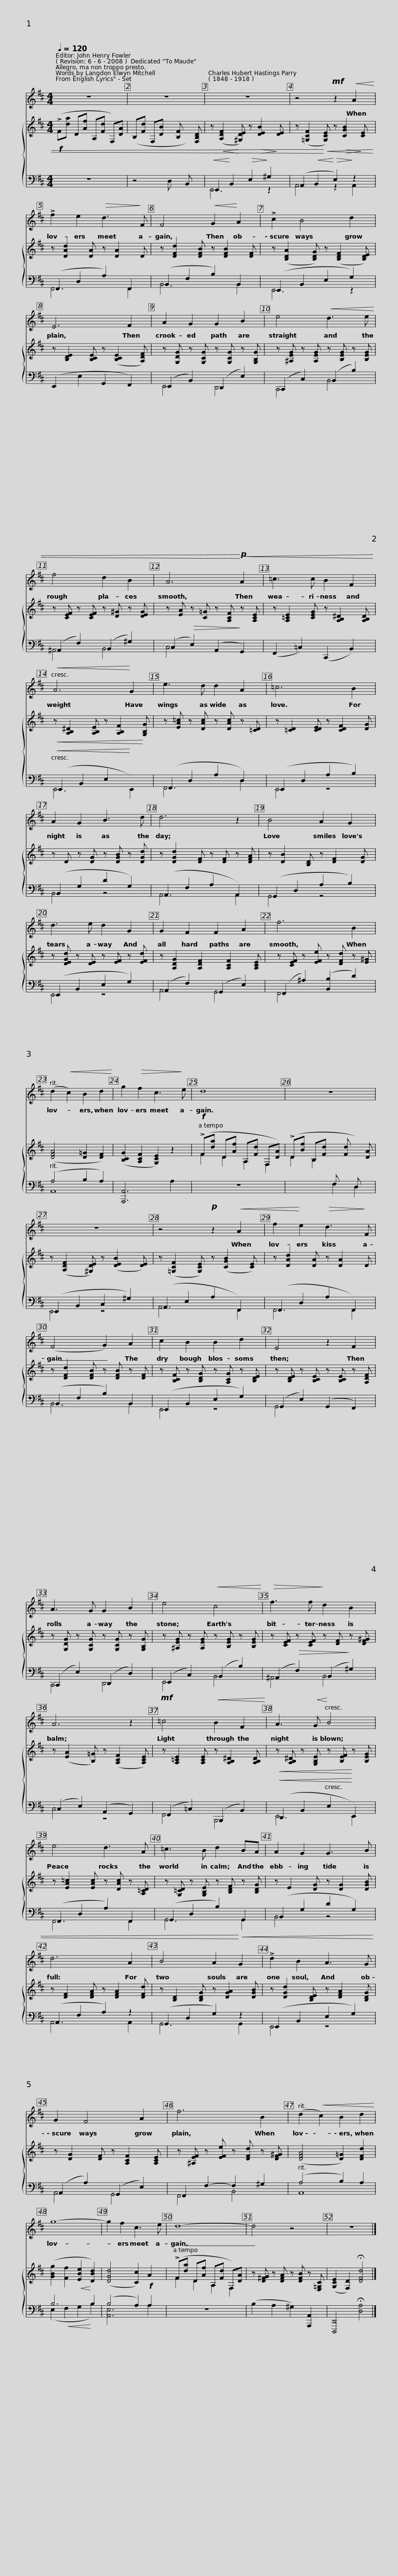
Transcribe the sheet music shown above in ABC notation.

X:1
%%score 1 { ( 2 3 ) ( 4 5 ) }
L:1/8
Q:1/4=120
M:4/4
I:linebreak $
K:D
V:1 treble
V:2 treble
V:3 treble
V:4 bass
V:5 bass
V:1
 z8 | z8 | z8 |$ z4!mf! z2!<(! A2!<)! | !>!f2 e2!>(! d3!>)! F | %5
 F4!<(! G2!<)! A2 |$ !>!c2 B4 d2 | E6 F2 | A2 G2 G2 B2 |$ e4!<(! d3 e!<)! | %10
 f4 d2 B2 | A6!p!!<)!!<(! A2 |$ =c3 c B2 F2 |!<(! A6!<)! G2 | e3 d d2 A2 |$ %15
 =c6 B2 | A2 G2 B3 d | d6 z2 |$ B4 A2 G2 | d3 e d2 G2 | %20
 G2 F2 F2 A2 |$ f6 B2 | (d2!<(! c2) B2 d2!<)! | g2!>(! f2 c3!>)! e | d8 |$ %25
 z8 | z8 | z4!p! z2!<(! A2 | f2!<)! e2!>(! d3!>)! F |$ (F4 G2) A2 | %30
 c2 B2 B2 d2 | E4 z2 F2 | A3 G G2 B2 |$ e4!<(! c4!<)! |!>(! f3 f!>)! d2 B2 | %35
 A6 z2 |$!mf! =c4!<(! B2 F2!<)! | A3!<(! G!<)! B4 | e4 d3 A | =c3 B d2 BA |$ %40
 A2 G2 G3 B | d6 A2 | B4 A2!<)!!<(! G2 | !>!d2 B2 A3 G |$ G2 F4 A2 | %45
 f6 B2 | (d2!<(! c2) B2 d2!<)! | g8- |$ g2 f2 c3 e | d8- | %50
 d4 z4 | z8 |] %52
V:2
!f! (!>!F[da] D[Af] A,[Fd] F,)[DA] | (B,[Fd] F,[DB] x [B,F] x) [F,B,D] | z!<(! ([A,DF]2!<)! [^G,DE]) z!>(! [DEB]2!>)! [DE] |$ z ([=G,CF]2!<)!!<(! [G,CE]) z!>(! [CGB]2!>)! [CE] | z [DAd]2 [DA] z [DA]2 D | %5
 z [DFd]2 [DFB] z [DFB]2 [DF] |$ z ([B,DA]2 [B,DG]) z ([B,DF]2 [B,DE]) | z [B,DE]2 [B,CE] z ([B,CE]2 [A,DF]) | z [G,DG] z [G,CG] z [G,CG] z [G,B,G] |$ z [^A,EG] z [A,EG] z [B,EG] z [B,EG] | %10
 z [CEF] z [CEF] z [D^G] z [DEG] | z [EA] z [C=G] z [A,CF] z [A,CE] |$ z [A,=CE]2 [CEG] z [A,B,^D]2 [A,B,D] |!<(! z [A,B,^D]2 [A,B,E] z [A,B,F]2!<)! [G,B,G] | z [EA=c] z [DAc] z [DAc] z [=CD] |$ %15
 z [=CD]2 [CDE] z [CDF]2 [DG] | z D z [DG] z [DGB] z [DGd] | z [DGd]2 [DF] z [DF] z [DFA] |$ z [DB]2 [B,D] z [DF]2 [DG] | z [DEGd] z [DE] z [EF] z [EFd] | %20
 z [A,DG]2 [A,DF]2 [A,CF]2 [A,CE] |$ z [CEF] z [EFe] z [DFd] z [E^G] | ([DFA]4 [D=G]2 [DF]2) | ([B,CG]2 [A,CF]2 [G,CE]2) z2 |!f! (!>!F[da] D[Af] A,[Fd] F,[DA]) |$ %25
 (!>!D[Bf] B,[Fd] x [Fd] x) [DA] | z ([A,DF]2 [^G,DE]) z ([DEB]2 [DE]) | z ([=G,CF]2 [G,CE]) z ([CGB]2 [CE]) | z [DAd]2 [DA] z [DA]2 D |$ z [DFd]2 [DFB] z [DFB] z [DF] | %30
 z [B,CF] z [B,DG] z [A,CG] z [B,DE] | z [B,DE] z [B,CE] z [B,CE] z [A,DF] | z [G,DG] z [G,CG] z [G,CG] z [G,B,G] |$ z [^A,EG] z [A,EG] z [B,EG] z [B,EG] | z [CEF] z [CEF] z [DF] z [DF^G] | %35
 z ([EA]2 [B,=G]) z ([A,CF]2 [A,CE]) |$ z [A,=CE]2 [A,CE] z [A,B,^D]2 [A,B,D] |!<(! z [A,B,^D] z [G,B,E] z [B,EF]!<)! z [B,EG] | z [EA=c]2 [EAc] z [DAc] z [A,=CD] | z [G,=CD] z [G,B,E] z [B,DF] z [B,DG] |$ %40
 z E2 [DG] z [DG]2 [DGB] | z [DF]2 [DFA] z [DFA]2 [DFd] | z [B,D]2 [B,DG] z [DGA]2 [DGB] | z [DGd]2 [B,DE] z [DFA]2 [B,DG] |$ z [DG]2 [DF] z [A,CF]2 [A,CE] | %45
 z [^A,EF] z [EFe] z [DFd] z [DF^G] | ([DFA]4 [D=G]2) [DFd]2 | ([GBg]2 [Ff]2!<(! [EBe]2!<)! [DBd]2) |$ ([DGd]4 [Cc]2)!f! A2 | (!>!F[da] D[Af] A,[Fd] F,)[DA] | %50
 z [D^FG] z [DFA] z [DFB] z [E,=G,C] | ([G,CE]2 [F,D]2) !fermata![DFd]4 |] %52
V:3
 x8 | x8 | x8 |$ x8 | x8 | %5
 x8 |$ x8 | x8 | x8 |$ x8 | %10
 x8 | x8 |$ x8 | x8 | x8 |$ %15
 x8 | x8 | x8 |$ x8 | x8 | %20
 x8 |$ x8 | x8 | x8 | F2 D2 A,2 F,2 |$ %25
 D2 B,2 x4 | x8 | x8 | x8 |$ x8 | %30
 x8 | x8 | x8 |$ x8 | x8 | %35
 x8 |$ x8 | x8 | x8 | x8 |$ %40
 x8 | x8 | x8 | x8 |$ x8 | %45
 x8 | x8 | x8 |$ x8 | F2 D2 A,2 F,2 | %50
 x8 | x8 |] %52
V:4
 z8 | z4 D, x B,, x |!<(! E,,2!<)! B,,2!>(! E,2!>)! ^G,2 |$ (A,,2!<(! B,,2!<)!!>(! E,2)!>)! z2 | (F,,2 D,2 A,2) F,,2 | %5
 (B,,2 F,2 B,2) B,,2 |$ (E,,2 B,,2 E,2 G,2) | (E,,2 E,2 G,,2 F,,2) | (E,,2 B,,2) (D,,2 E,2) |$ (C,,2 C,2) (B,,2 B,2) | %10
 (^A,,2 F,2) (B,,2 ^G,2) | (C,2!>(! E,2) (A,,2!>)! G,,2) |$ (F,,2 =C,2) (C,,2 B,,2) |!<(! (E,,2 B,,2 E,2!<)! x2) | (F,,2 D,2 A,2 D,2) |$ %15
 (E,,2 D,2 A,2 B,2) | (B,,2 G,2 D2 G,2) | (A,,2 F,2 A,2 A,,2) |$ (G,,2 D,2 A,2 B,2) | (E,,2 B,,2 E,2 G,2) | %20
 (A,,2 F,2) (G,,2 E,2) |$ (F,,2 ^A,2) ([B,,B,]2 D2) | (A,4 B,2 A,2) | [A,,,A,,]6 A,2 | z8 |$ %25
 x4 F, x D, x | (E,,2 B,,2 C,2 ^G,2) | (A,,2 E,2 A,2 F,,2) | (F,,2 D,2 A,2 F,,2) |$ (B,,2 F,2 B,2) B,,2 | %30
 (E,,2 B,,2 E,2 G,2) | (G,,2 E,2) (G,,2 F,,2) | (C,,2 E,2) (D,,2 D,2) |$ (E,,2 C,2) (B,,2 B,2) | (^A,,2!>(! F,2) (B,,2!>)! ^G,2) | %35
 (C,2 E,2) (A,,2 G,,2) |$ (F,,2 =C,2) (B,,,2 B,,2) |!<(! (D,,2 B,,2 E,2!<)! E,,2) | (F,,2 D,2 A,2) F,,2 | (G,,2 D,2 B,2) G,,2 |$ %40
 (B,,2 G,2 D2 G,2) | (A,,2 F,2 A,2) z2 | (G,,2 D,2 G,2) z2 | (E,,2 B,,2 E,2 G,2) |$ (A,,2 A,2) (G,,2 E,2) | %45
 F,,2 F,2- F,2 ^G,2 | (A,4 B,2) A,2 | B,6 B,2 |$ (B,4 A,2) A,2 | z8 | %50
 (B,2 A,2 ^G,2) [A,,,A,,]2 | [D,,,D,,]4 !fermata![D,A,]4 |] %52
V:5
 x8 | x8 | E,,6 z2 |$ A,,4 z2 A,,2 | F,,6 F,,2 | %5
 B,,6 B,,2 |$ E,,6 z2 | x8 | E,,4 D,,4 |$ C,,4 B,,4 | %10
 ^A,,4 B,,4 | C,4 x4 |$ x8 | E,,6 E,,2 | F,,6 D,2 |$ %15
 E,,4 z4 | B,,4 z4 | A,,6 A,,2 |$ G,,4 z4 | E,,4 z4 | %20
 A,,4 G,,4 |$ F,,4 x4 | A,,8 | x8 | x8 |$ %25
 x4 F,2 D,2 | E,,4 z4 | A,,6 F,,2 | F,,6 F,,2 |$ B,,6 B,,2 | %30
 E,,4 z4 | G,,4 x4 | C,,4 D,,4 |$ E,,4 B,,4 | ^A,,4 B,,4 | %35
 C,4 z4 |$ F,,4 B,,,4 | E,,6 E,,2 | F,,6 F,,2 | G,,6 G,,2 |$ %40
 B,,4 z4 | A,,6 A,,2 | G,,6 G,,2 | E,,4 z4 |$ A,,4 G,,4 | %45
 F,,4 B,,4 | A,,8 | (E,2!<(! F,2 G,2!<)! B,2) |$ [A,,E,]6 A,2 | x8 | %50
 x8 | x8 |] %52
